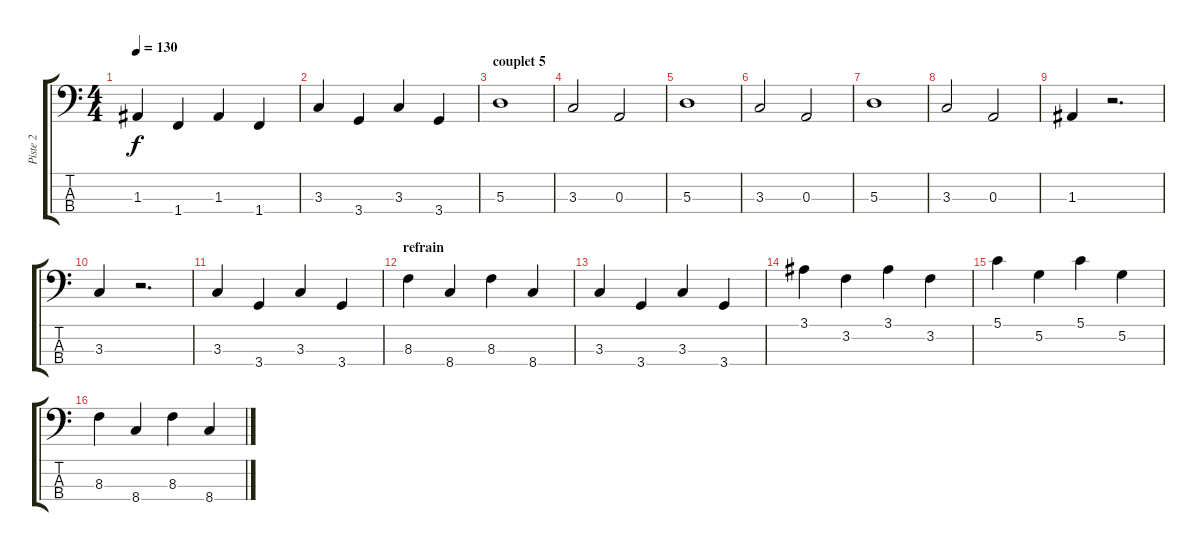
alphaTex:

\track ("Piste 2" "Piste 2") {instrument electricbassfinger}
\staff {score tabs}
\tuning (G2 D2 A1 E1) {hide}
\ts (4 4)
\tempo 130
\clef f4
\ks c
1.3.4{dy f} 1.4.4 1.3.4 1.4.4 |
3.3.4 3.4.4 3.3.4 3.4.4 |
\section ("" "couplet 5")
5.3.1 |
3.3.2 0.3.2 |
5.3.1 |
3.3.2 0.3.2 |
5.3.1 |
3.3.2 0.3.2 |
1.3.4 r.2{d} |
3.3.4 r.2{d} |
3.3.4 3.4.4 3.3.4 3.4.4 |
\section ("" "refrain")
8.3.4 8.4.4 8.3.4 8.4.4 |
3.3.4 3.4.4 3.3.4 3.4.4 |
3.1.4 3.2.4 3.1.4 3.2.4 |
5.1.4 5.2.4 5.1.4 5.2.4 |
8.3.4 8.4.4 8.3.4 8.4.4
